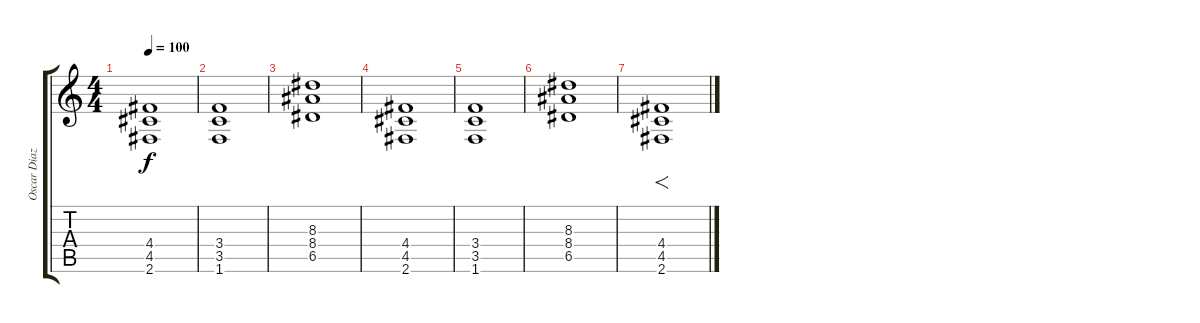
\track ("Oscar Diaz" "Oscar Diaz") {instrument electricguitarjazz}
\staff {score tabs}
\tuning (E4 B3 G3 D3 A2 E2) {hide}
\ts (4 4)
\tempo 100
\clef g2
\ks c
(4.4 4.5 2.6).1{dy f} |
(3.4 3.5 1.6).1 |
(8.3 8.4 6.5).1 |
(4.4 4.5 2.6).1 |
(3.4 3.5 1.6).1 |
(8.3 8.4 6.5).1{volume 8} |
(4.4 4.5 2.6).1{f volume 16 instrument distortionguitar}
